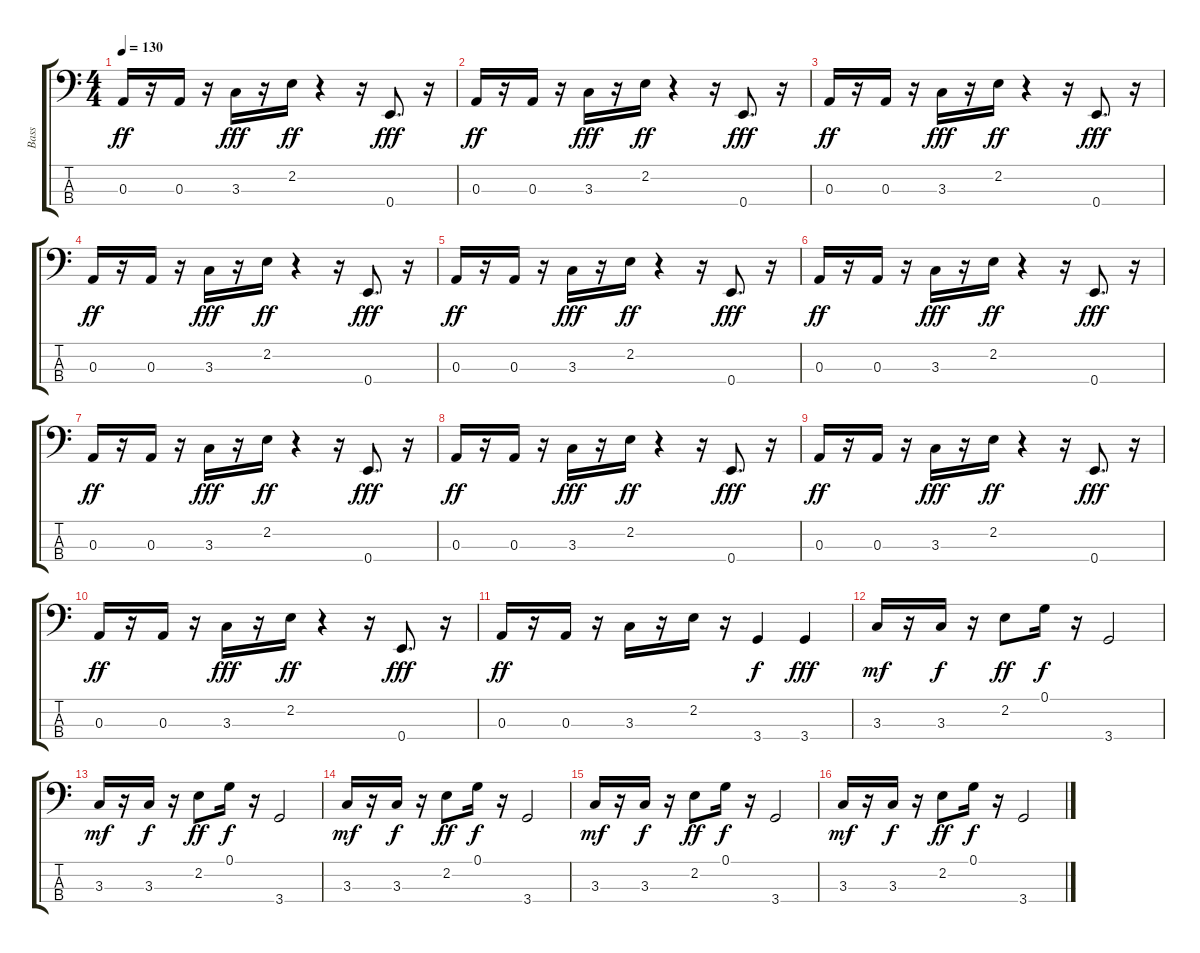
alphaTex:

\track ("Bass" "Bass") {instrument electricbassfinger}
\staff {score tabs}
\tuning (G2 D2 A1 E1) {hide}
\ts (4 4)
\tempo 130
\clef f4
\ks c
0.3.16{dy ff} r.16 0.3.16 r.16 3.3.16{dy fff} r.16 2.2.16{dy ff} r.4 r.16 0.4.8{d dy fff} r.16 |
0.3.16{dy ff} r.16 0.3.16 r.16 3.3.16{dy fff} r.16 2.2.16{dy ff} r.4 r.16 0.4.8{d dy fff} r.16 |
0.3.16{dy ff} r.16 0.3.16 r.16 3.3.16{dy fff} r.16 2.2.16{dy ff} r.4 r.16 0.4.8{d dy fff} r.16 |
0.3.16{dy ff} r.16 0.3.16 r.16 3.3.16{dy fff} r.16 2.2.16{dy ff} r.4 r.16 0.4.8{d dy fff} r.16 |
0.3.16{dy ff} r.16 0.3.16 r.16 3.3.16{dy fff} r.16 2.2.16{dy ff} r.4 r.16 0.4.8{d dy fff} r.16 |
0.3.16{dy ff} r.16 0.3.16 r.16 3.3.16{dy fff} r.16 2.2.16{dy ff} r.4 r.16 0.4.8{d dy fff} r.16 |
0.3.16{dy ff} r.16 0.3.16 r.16 3.3.16{dy fff} r.16 2.2.16{dy ff} r.4 r.16 0.4.8{d dy fff} r.16 |
0.3.16{dy ff} r.16 0.3.16 r.16 3.3.16{dy fff} r.16 2.2.16{dy ff} r.4 r.16 0.4.8{d dy fff} r.16 |
0.3.16{dy ff} r.16 0.3.16 r.16 3.3.16{dy fff} r.16 2.2.16{dy ff} r.4 r.16 0.4.8{d dy fff} r.16 |
0.3.16{dy ff} r.16 0.3.16 r.16 3.3.16{dy fff} r.16 2.2.16{dy ff} r.4 r.16 0.4.8{d dy fff} r.16 |
0.3.16{dy ff} r.16 0.3.16 r.16 3.3.16 r.16 2.2.16 r.16 3.4.4{dy f} 3.4.4{dy fff} |
3.3.16{dy mf} r.16 3.3.16{dy f} r.16 2.2.8{dy ff} 0.1.16{dy f} r.16 3.4.2 |
3.3.16{dy mf} r.16 3.3.16{dy f} r.16 2.2.8{dy ff} 0.1.16{dy f} r.16 3.4.2 |
3.3.16{dy mf} r.16 3.3.16{dy f} r.16 2.2.8{dy ff} 0.1.16{dy f} r.16 3.4.2 |
3.3.16{dy mf} r.16 3.3.16{dy f} r.16 2.2.8{dy ff} 0.1.16{dy f} r.16 3.4.2 |
3.3.16{dy mf} r.16 3.3.16{dy f} r.16 2.2.8{dy ff} 0.1.16{dy f} r.16 3.4.2
